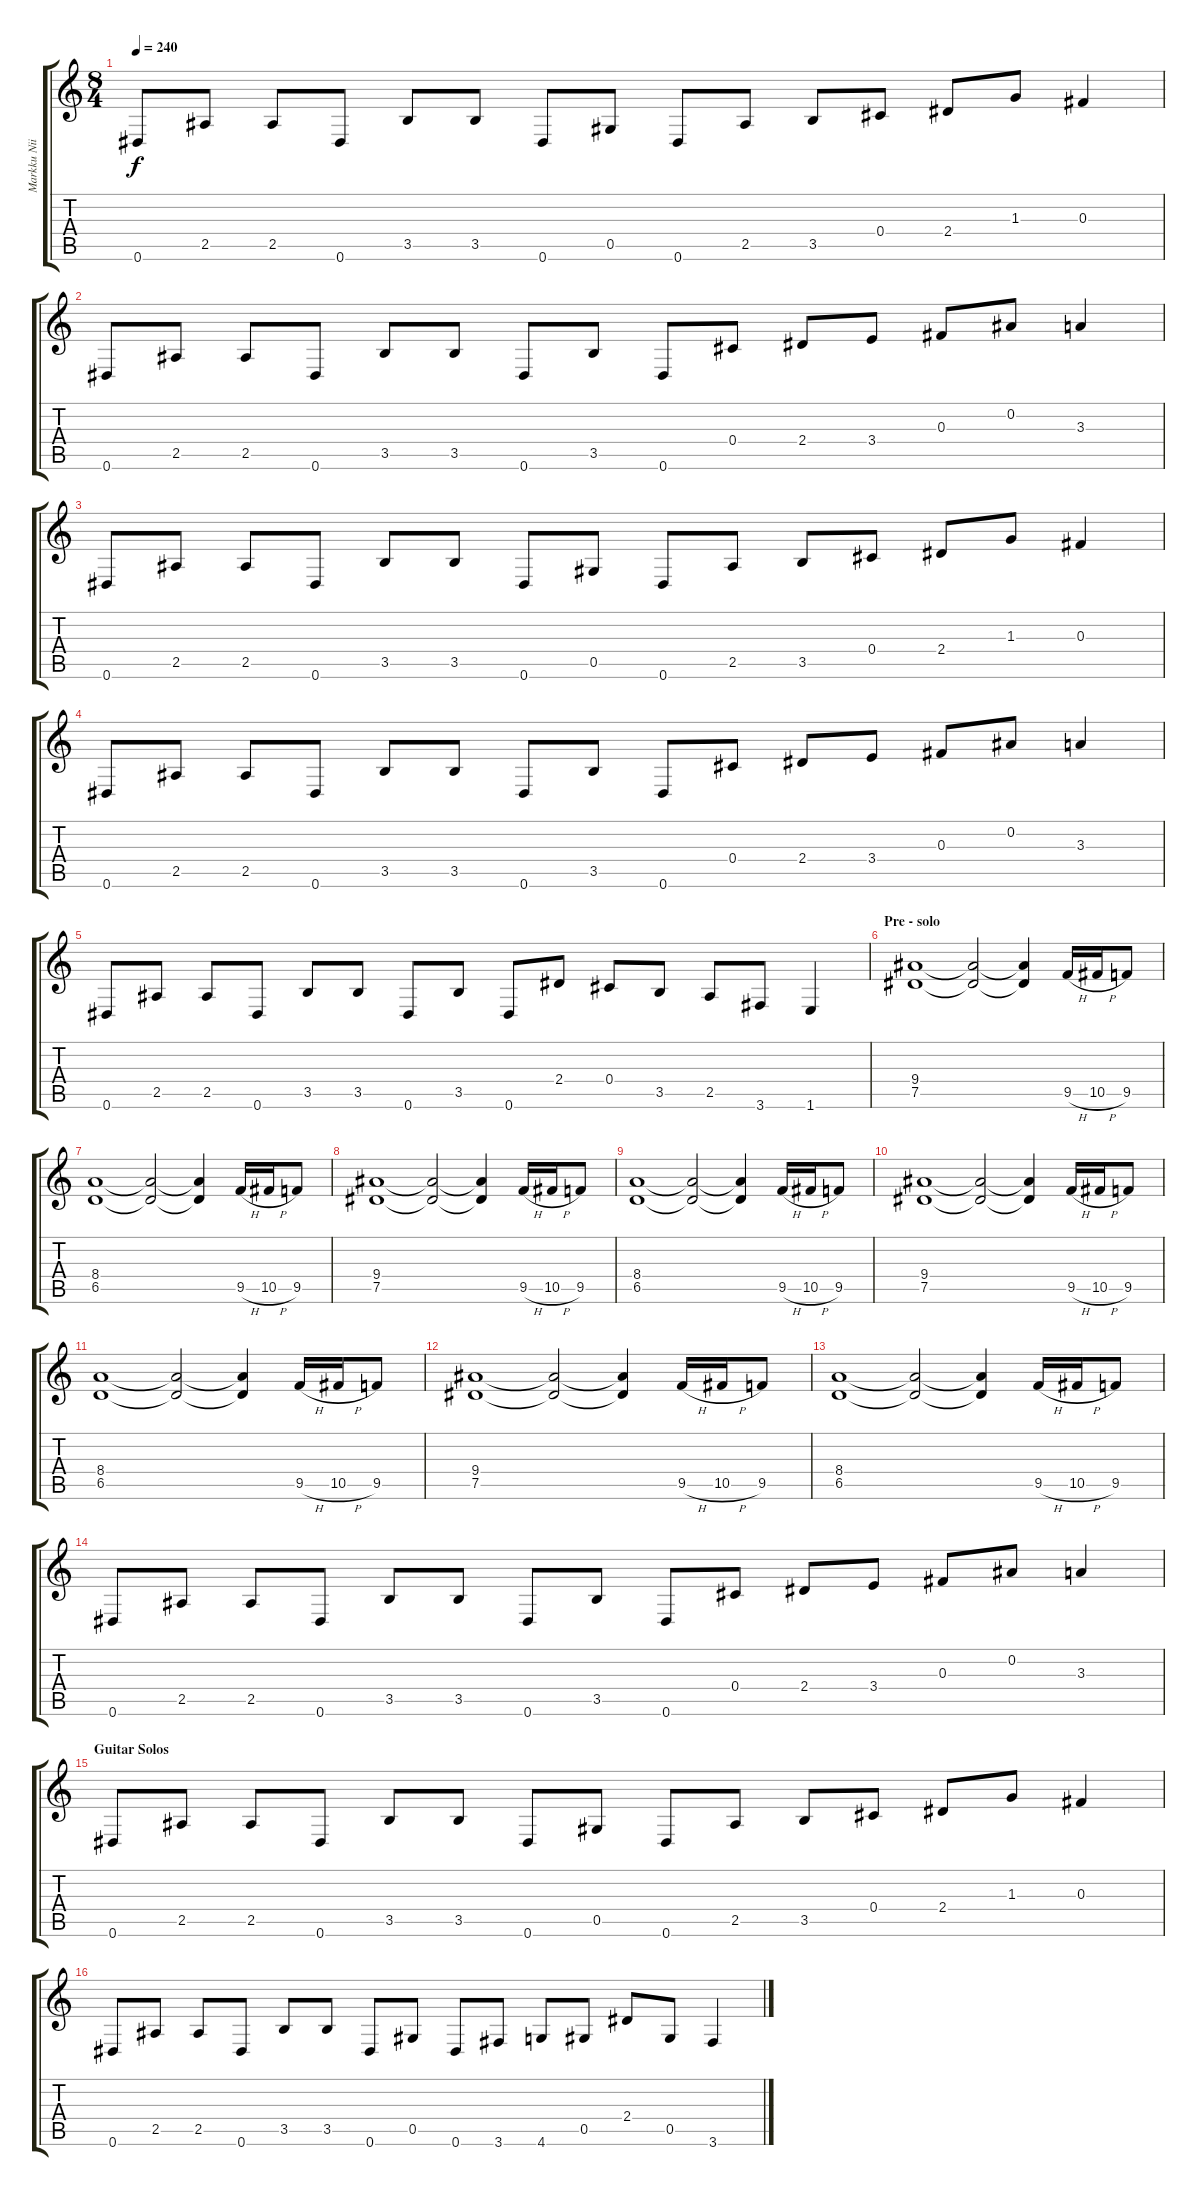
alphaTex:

\track ("Markku Niiranen" "Markku Nii") {instrument distortionguitar}
\staff {score tabs}
\tuning (Eb4 Bb3 Gb3 Db3 Ab2 Eb2) {hide}
\ts (8 4)
\tempo 240
\clef g2
\ks c
0.6.8{dy f} 2.5.8 2.5.8 0.6.8 3.5.8 3.5.8 0.6.8 0.5.8 0.6.8 2.5.8 3.5.8 0.4.8 2.4.8 1.3.8 0.3.4 |
0.6.8 2.5.8 2.5.8 0.6.8 3.5.8 3.5.8 0.6.8 3.5.8 0.6.8 0.4.8 2.4.8 3.4.8 0.3.8 0.2.8 3.3.4 |
0.6.8 2.5.8 2.5.8 0.6.8 3.5.8 3.5.8 0.6.8 0.5.8 0.6.8 2.5.8 3.5.8 0.4.8 2.4.8 1.3.8 0.3.4 |
0.6.8 2.5.8 2.5.8 0.6.8 3.5.8 3.5.8 0.6.8 3.5.8 0.6.8 0.4.8 2.4.8 3.4.8 0.3.8 0.2.8 3.3.4 |
0.6.8 2.5.8 2.5.8 0.6.8 3.5.8 3.5.8 0.6.8 3.5.8 0.6.8 2.4.8 0.4.8 3.5.8 2.5.8 3.6.8 1.6.4 |
\section ("" "Pre - solo")
(9.4 7.5).1 (9.4{t} 7.5{t}).2 (9.4{t} 7.5{t}).4 9.5{h}.16 10.5{h}.16 9.5.8 |
(8.4 6.5).1 (8.4{t} 6.5{t}).2 (8.4{t} 6.5{t}).4 9.5{h}.16 10.5{h}.16 9.5.8 |
(9.4 7.5).1 (9.4{t} 7.5{t}).2 (9.4{t} 7.5{t}).4 9.5{h}.16 10.5{h}.16 9.5.8 |
(8.4 6.5).1 (8.4{t} 6.5{t}).2 (8.4{t} 6.5{t}).4 9.5{h}.16 10.5{h}.16 9.5.8 |
(9.4 7.5).1 (9.4{t} 7.5{t}).2 (9.4{t} 7.5{t}).4 9.5{h}.16 10.5{h}.16 9.5.8 |
(8.4 6.5).1 (8.4{t} 6.5{t}).2 (8.4{t} 6.5{t}).4 9.5{h}.16 10.5{h}.16 9.5.8 |
(9.4 7.5).1 (9.4{t} 7.5{t}).2 (9.4{t} 7.5{t}).4 9.5{h}.16 10.5{h}.16 9.5.8 |
(8.4 6.5).1 (8.4{t} 6.5{t}).2 (8.4{t} 6.5{t}).4 9.5{h}.16 10.5{h}.16 9.5.8 |
0.6.8 2.5.8 2.5.8 0.6.8 3.5.8 3.5.8 0.6.8 3.5.8 0.6.8 0.4.8 2.4.8 3.4.8 0.3.8 0.2.8 3.3.4 |
\section ("" "Guitar Solos")
0.6.8 2.5.8 2.5.8 0.6.8 3.5.8 3.5.8 0.6.8 0.5.8 0.6.8 2.5.8 3.5.8 0.4.8 2.4.8 1.3.8 0.3.4 |
0.6.8 2.5.8 2.5.8 0.6.8 3.5.8 3.5.8 0.6.8 0.5.8 0.6.8 3.6.8 4.6.8 0.5.8 2.4.8 0.5.8 3.6.4
